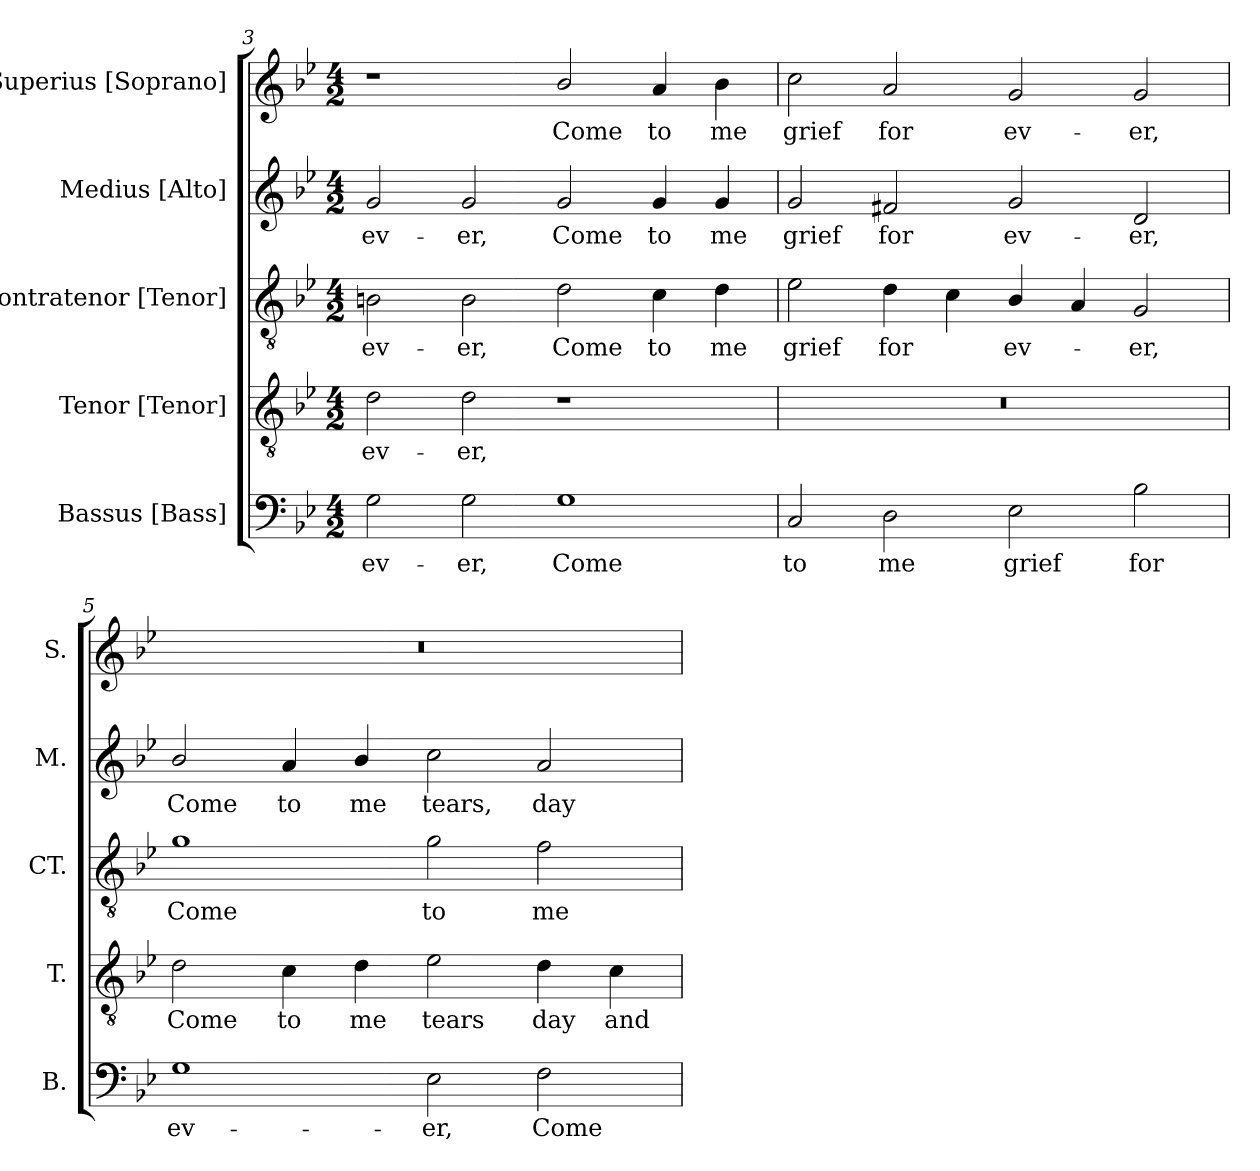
**kern	**text	**kern	**text	**kern	**text	**kern	**text	**kern	**text
*part5	*part5	*part4	*part4	*part3	*part3	*part2	*part2	*part1	*part1
*staff5	*staff5	*staff4	*staff4	*staff3	*staff3	*staff2	*staff2	*staff1	*staff1
*I"Bassus [Bass]	*	*I"Tenor [Tenor]	*	*I"Contratenor [Tenor]	*	*I"Medius [Alto]	*	*I"Superius [Soprano]	*
*I'B.	*	*I'T.	*	*I'CT.	*	*I'M.	*	*I'S.	*
*clefF4	*	*clefGv2	*	*clefGv2	*	*clefG2	*	*clefG2	*
*	*	*ITrd7c12	*	*ITrd7c12	*	*ITrd7c12	*	*	*
*k[b-e-]	*	*k[b-e-]	*	*k[b-e-]	*	*k[b-e-]	*	*k[b-e-]	*
*B-:	*	*B-:	*	*B-:	*	*B-:	*	*B-:	*
*M4/2	*	*M4/2	*	*M4/2	*	*M4/2	*	*M4/2	*
=3	=3	=3	=3	=3	=3	=3	=3	=3	=3
!	!LO:LY:b:color=#000000	!	!	!	!	!	!	!	!
!	!	!	!LO:LY:b:color=#000000	!	!	!	!	!	!
!	!	!	!	!	!LO:LY:b:color=#000000	!	!	!	!
!	!	!	!	!	!	!	!LO:LY:b:color=#000000	!	!
2Gi\	ev-	2Di\	ev-	2BBni\	ev-	2Gi/	ev-	1r	.
!	!LO:LY:b:color=#000000	!	!	!	!	!	!	!	!
!	!	!	!LO:LY:b:color=#000000	!	!	!	!	!	!
!	!	!	!	!	!LO:LY:b:color=#000000	!	!	!	!
!	!	!	!	!	!	!	!LO:LY:b:color=#000000	!	!
2Gi\	-er,	2Di\	-er,	2BBi\	-er,	2Gi/	-er,	.	.
!	!LO:LY:b:color=#000000	!	!	!	!	!	!	!	!
!	!	!	!	!	!LO:LY:b:color=#000000	!	!	!	!
!	!	!	!	!	!	!	!LO:LY:b:color=#000000	!	!
!	!	!	!	!	!	!	!	!	!LO:LY:b:color=#000000
1Gi	Come	1r	.	2Di\	Come	2Gi/	Come	2b-i/	Come
!	!	!	!	!	!LO:LY:b:color=#000000	!	!	!	!
!	!	!	!	!	!	!	!LO:LY:b:color=#000000	!	!
!	!	!	!	!	!	!	!	!	!LO:LY:b:color=#000000
.	.	.	.	4Ci\	to	4Gi/	to	4ai/	to
!	!	!	!	!	!LO:LY:b:color=#000000	!	!	!	!
!	!	!	!	!	!	!	!LO:LY:b:color=#000000	!	!
!	!	!	!	!	!	!	!	!	!LO:LY:b:color=#000000
.	.	.	.	4Di\	me	4Gi/	me	4b-i\	me
!!LO:LB:g=z
=4	=4	=4	=4	=4	=4	=4	=4	=4	=4
!	!LO:LY:b:color=#000000	!LO:N:vis=1	!	!	!	!	!	!	!
!	!	!	!	!	!LO:LY:b:color=#000000	!	!	!	!
!	!	!	!	!	!	!	!LO:LY:b:color=#000000	!	!
!	!	!	!	!	!	!	!	!	!LO:LY:b:color=#000000
2Ci/	to	0r	.	2E-i\	grief	2Gi/	grief	2cci\	grief
!	!LO:LY:b:color=#000000	!	!	!	!	!	!	!	!
!	!	!	!	!	!LO:LY:b:color=#000000	!	!	!	!
!	!	!	!	!	!	!	!LO:LY:b:color=#000000	!	!
!	!	!	!	!	!	!	!	!	!LO:LY:b:color=#000000
2Di\	me	.	.	4Di\	for	2F#Xi/	for	2ai/	for
.	.	.	.	4Ci\	.	.	.	.	.
!	!LO:LY:b:color=#000000	!	!	!	!	!	!	!	!
!	!	!	!	!	!LO:LY:b:color=#000000	!	!	!	!
!	!	!	!	!	!	!	!LO:LY:b:color=#000000	!	!
!	!	!	!	!	!	!	!	!	!LO:LY:b:color=#000000
2E-i\	grief	.	.	4BB-i/	ev-	2Gi/	ev-	2gi/	ev-
.	.	.	.	4AAi/	.	.	.	.	.
!	!LO:LY:b:color=#000000	!	!	!	!	!	!	!	!
!	!	!	!	!	!LO:LY:b:color=#000000	!	!	!	!
!	!	!	!	!	!	!	!LO:LY:b:color=#000000	!	!
!	!	!	!	!	!	!	!	!	!LO:LY:b:color=#000000
2B-i\	for	.	.	2GGi/	-er,	2Di/	-er,	2gi/	-er,
=5	=5	=5	=5	=5	=5	=5	=5	=5	=5
!	!LO:LY:b:color=#000000	!	!	!	!	!	!	!	!
!	!	!	!LO:LY:b:color=#000000	!	!	!	!	!	!
!	!	!	!	!	!LO:LY:b:color=#000000	!	!	!	!
!	!	!	!	!	!	!	!LO:LY:b:color=#000000	!LO:N:vis=1	!
1Gi	ev-	2Di\	Come	1Gi	Come	2B-i/	Come	0r	.
!	!	!	!LO:LY:b:color=#000000	!	!	!	!	!	!
!	!	!	!	!	!	!	!LO:LY:b:color=#000000	!	!
.	.	4Ci\	to	.	.	4Ai/	to	.	.
!	!	!	!LO:LY:b:color=#000000	!	!	!	!	!	!
!	!	!	!	!	!	!	!LO:LY:b:color=#000000	!	!
.	.	4Di\	me	.	.	4B-i/	me	.	.
!	!LO:LY:b:color=#000000	!	!	!	!	!	!	!	!
!	!	!	!LO:LY:b:color=#000000	!	!	!	!	!	!
!	!	!	!	!	!LO:LY:b:color=#000000	!	!	!	!
!	!	!	!	!	!	!	!LO:LY:b:color=#000000	!	!
2E-i\	-er,	2E-i\	tears	2Gi\	to	2ci\	tears,	.	.
!	!LO:LY:b:color=#000000	!	!	!	!	!	!	!	!
!	!	!	!LO:LY:b:color=#000000	!	!	!	!	!	!
!	!	!	!	!	!LO:LY:b:color=#000000	!	!	!	!
!	!	!	!	!	!	!	!LO:LY:b:color=#000000	!	!
2Fi\	Come	4Di\	day	2Fi\	me	2Ai/	day	.	.
!	!	!	!LO:LY:b:color=#000000	!	!	!	!	!	!
.	.	4Ci\	and	.	.	.	.	.	.
=	=	=	=	=	=	=	=	=	=
*-	*-	*-	*-	*-	*-	*-	*-	*-	*-
